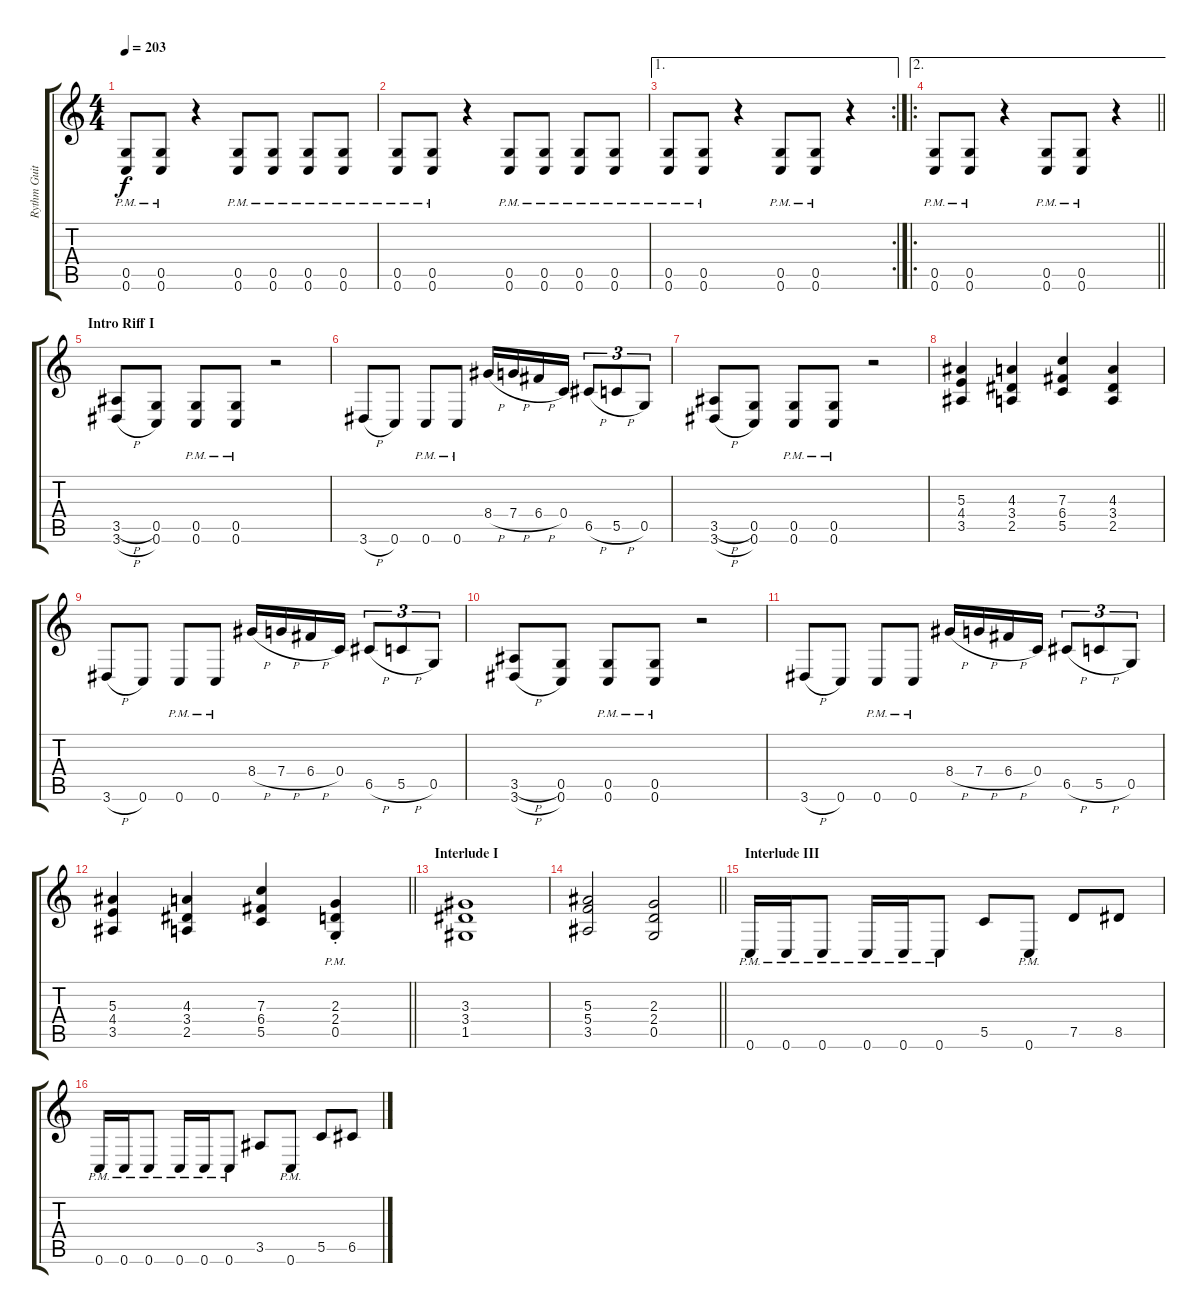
\track ("Rythm Guitar II" "Rythm Guit") {instrument overdrivenguitar}
\staff {score tabs}
\tuning (D4 A3 F3 C3 G2 C2) {hide}
\ts (4 4)
\tempo 203
\clef g2
\ks c
(0.5{pm} 0.6{pm}).8{dy f} (0.5{pm} 0.6{pm}).8 r.4 (0.5{pm} 0.6{pm}).8 (0.5{pm} 0.6{pm}).8 (0.5{pm} 0.6{pm}).8 (0.5{pm} 0.6{pm}).8 |
(0.5{pm} 0.6{pm}).8 (0.5{pm} 0.6{pm}).8 r.4 (0.5{pm} 0.6{pm}).8 (0.5{pm} 0.6{pm}).8 (0.5{pm} 0.6{pm}).8 (0.5{pm} 0.6{pm}).8 |
\ae 1
\rc 2
(0.5{pm} 0.6{pm}).8 (0.5{pm} 0.6{pm}).8 r.4 (0.5{pm} 0.6{pm}).8 (0.5{pm} 0.6{pm}).8 r.4 |
\ae 2
\ro
\barLineRight lightlight
(0.5{pm} 0.6{pm}).8 (0.5{pm} 0.6{pm}).8 r.4 (0.5{pm} 0.6{pm}).8 (0.5{pm} 0.6{pm}).8 r.4 |
\section ("" "Intro Riff I")
(3.5{h} 3.6{h}).8{volume 13 balance 16 instrument overdrivenguitar} (0.5 0.6).8 (0.5{pm} 0.6{pm}).8 (0.5{pm} 0.6{pm}).8 r.2 |
3.6{h}.8 0.6.8 0.6{pm}.8 0.6{pm}.8 8.4{h}.16{volume 16} 7.4{h}.16 6.4{h}.16 0.4.16 6.5{h}.8{tu (3 2)} 5.5{h}.8{tu (3 2)} 0.5.8{tu (3 2)} |
(3.5{h} 3.6{h}).8{volume 13} (0.5 0.6).8 (0.5{pm} 0.6{pm}).8 (0.5{pm} 0.6{pm}).8 r.2 |
(5.3 4.4 3.5).4 (4.3 3.4 2.5).4 (7.3 6.4 5.5).4 (4.3 3.4 2.5).4 |
3.6{h}.8 0.6.8 0.6{pm}.8 0.6{pm}.8 8.4{h}.16{volume 16} 7.4{h}.16 6.4{h}.16 0.4.16 6.5{h}.8{tu (3 2)} 5.5{h}.8{tu (3 2)} 0.5.8{tu (3 2)} |
(3.5{h} 3.6{h}).8{volume 13} (0.5 0.6).8 (0.5{pm} 0.6{pm}).8 (0.5{pm} 0.6{pm}).8 r.2 |
3.6{h}.8 0.6.8 0.6{pm}.8 0.6{pm}.8 8.4{h}.16{volume 16} 7.4{h}.16 6.4{h}.16 0.4.16 6.5{h}.8{tu (3 2)} 5.5{h}.8{tu (3 2)} 0.5.8{tu (3 2)} |
\barLineRight lightlight
(5.3 4.4 3.5).4{volume 13} (4.3 3.4 2.5).4 (7.3 6.4 5.5).4 (2.3{pm st} 2.4{pm st} 0.5{pm st}).4 |
\section ("" "Interlude I")
(3.3 3.4 1.5).1 |
\barLineRight lightlight
(5.3 5.4 3.5).2 (2.3 2.4 0.5).2 |
\section ("" "Interlude III")
0.6{pm}.16{volume 16} 0.6{pm}.16 0.6{pm}.8 0.6{pm}.16 0.6{pm}.16 0.6{pm}.8 5.5.8 0.6{pm}.8 7.5.8 8.5.8 |
0.6{pm}.16 0.6{pm}.16 0.6{pm}.8 0.6{pm}.16 0.6{pm}.16 0.6{pm}.8 3.5.8 0.6{pm}.8 5.5.8 6.5.8
